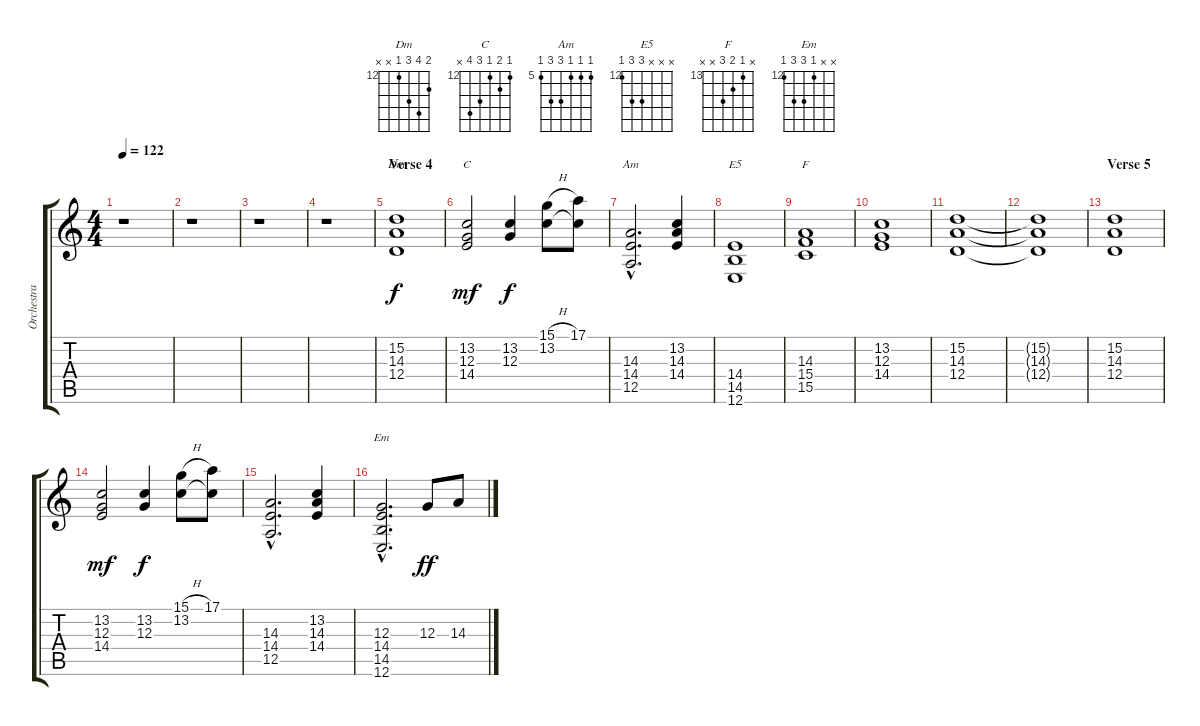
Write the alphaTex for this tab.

\track ("Orchestra" "Orchestra") {instrument stringensemble2}
\staff {score tabs}
\tuning (E4 B3 G3 D3 A2 E2) {hide}
\chord ("Dm" 13 15 14 12 x x) {firstfret 12}
\chord ("C" 12 13 12 14 15 x) {firstfret 12}
\chord ("Am" 5 5 5 7 7 5) {firstfret 5}
\chord ("E5" x x x 14 14 12) {firstfret 12}
\chord ("F" x 13 14 15 x x) {firstfret 13}
\chord ("Em" x x 12 14 14 12) {firstfret 12}
\ts (4 4)
\tempo 122
\clef g2
\ks c
r.1{dy f} |
r.1 |
r.1 |
r.1 |
\section ("" "Verse 4")
(15.2 14.3 12.4).1{ch "Dm"} |
(13.2 12.3 14.4).2{ch "C" dy mf} (13.2 12.3).4{dy f} (15.1{h} 13.2).8 (17.1 13.2{t}).8 |
(14.3{hac} 14.4{hac} 12.5{hac}).2{d ch "Am"} (13.2 14.3 14.4).4 |
(14.4 14.5 12.6).1{ch "E5"} |
(14.3 15.4 15.5).1{ch "F"} |
(13.2 12.3 14.4).1 |
(15.2 14.3 12.4).1 |
(15.2{t} 14.3{t} 12.4{t}).1 |
\section ("" "Verse 5")
(15.2 14.3 12.4).1 |
(13.2 12.3 14.4).2{dy mf} (13.2 12.3).4{dy f} (15.1{h} 13.2).8 (17.1 13.2{t}).8 |
(14.3{hac} 14.4{hac} 12.5{hac}).2{d} (13.2 14.3 14.4).4 |
(12.3{hac} 14.4{hac} 14.5{hac} 12.6{hac}).2{d ch "Em"} 12.3.8{dy ff} 14.3.8
